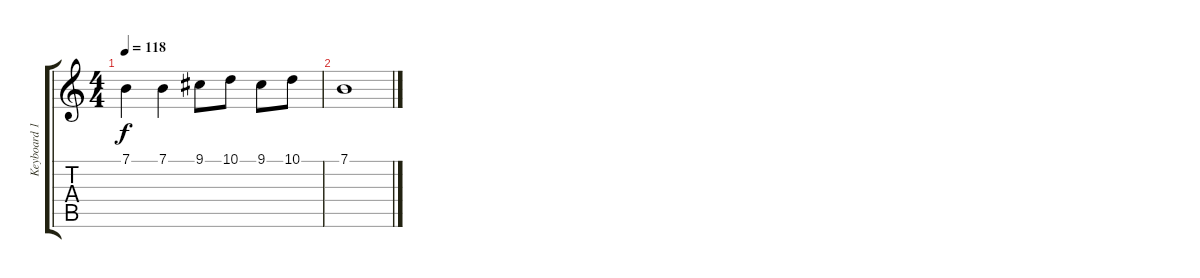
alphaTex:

\track ("Keyboard 1" "Keyboard 1") {instrument electricgrandpiano}
\staff {score tabs}
\tuning (E4 B3 G3 D3 A2 E2) {hide}
\ts (4 4)
\tempo 118
\clef g2
\ks c
7.1.4{dy f} 7.1.4 9.1.8 10.1.8 9.1.8 10.1.8 |
7.1.1
